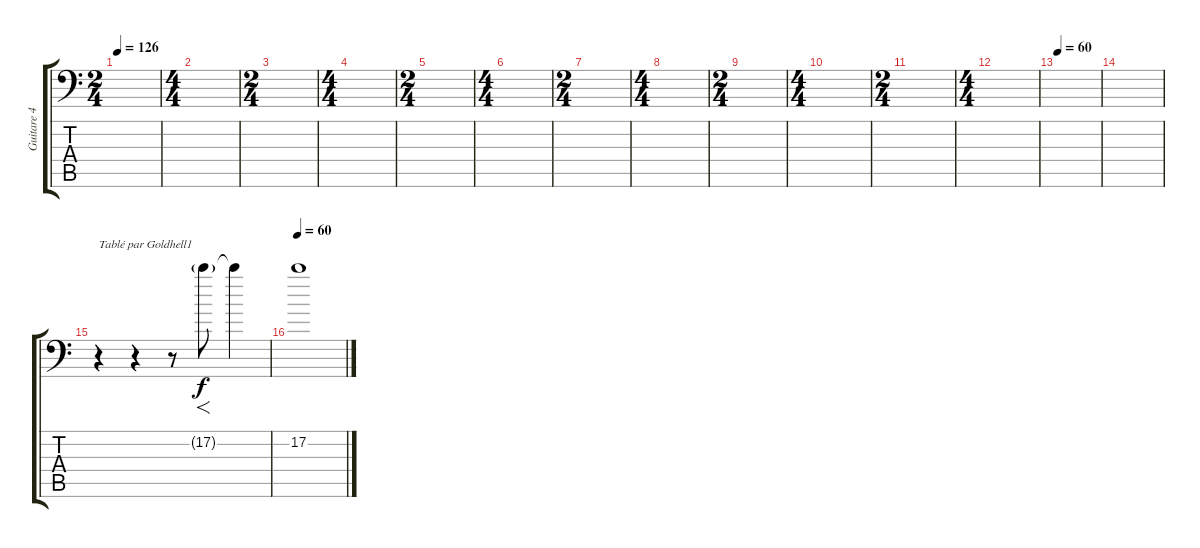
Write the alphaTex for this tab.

\track ("Guitare 4" "Guitare 4") {instrument distortionguitar}
\staff {score tabs}
\tuning (C4 G3 Eb3 Bb2 F2 Bb1) {hide}
\ts (2 4)
\tempo 126
\clef f4
\ks c
|
\ts (4 4)
|
\ts (2 4)
|
\ts (4 4)
|
\ts (2 4)
|
\ts (4 4)
|
\ts (2 4)
|
\ts (4 4)
|
\ts (2 4)
|
\ts (4 4)
|
\ts (2 4)
|
\ts (4 4)
|
\tempo 60
|
|
r.4{txt "Tablé par Goldhell1"} r.4 r.8 17.2{g}.8{f} 17.2{t}.4{dy f} |
\tempo 60
17.2.1
